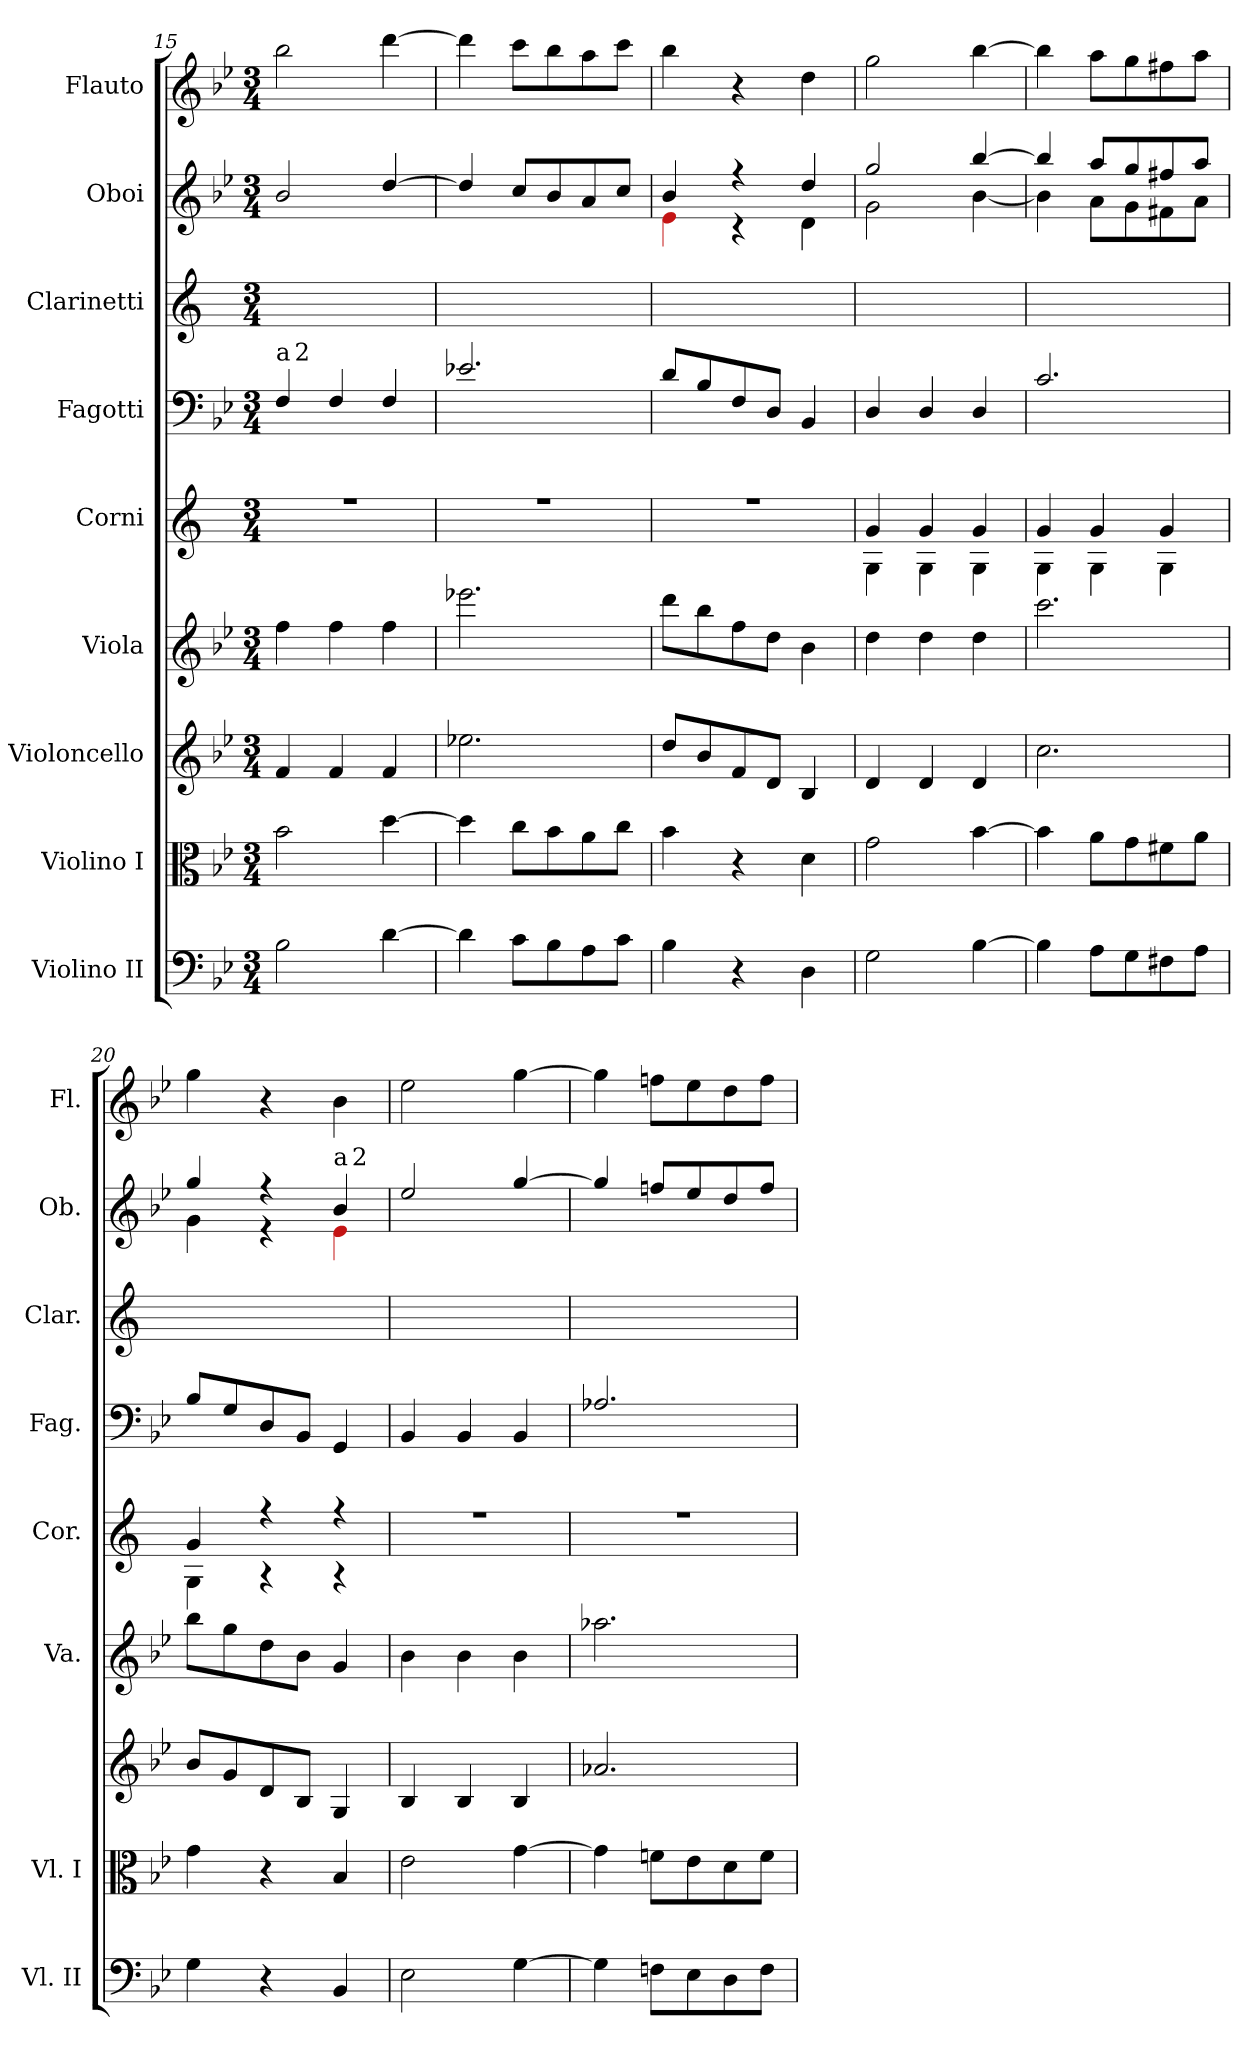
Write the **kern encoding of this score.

**kern	**kern	**kern	**kern	**kern	**kern	**kern	**kern	**kern
*part9	*part8	*part7	*part6	*part5	*part4	*part3	*part2	*part1
*staff9	*staff8	*staff7	*staff6	*staff5	*staff4	*staff3	*staff2	*staff1
*I"Violino II	*I"Violino I	*I"Violoncello	*I"Viola	*I"Corni	*I"Fagotti	*I"Clarinetti	*I"Oboi	*I"Flauto
*I'Vl. II	*I'Vl. I	*	*I'Va.	*I'Cor.	*I'Fag.	*I'Clar.	*I'Ob.	*I'Fl.
*clefF4	*clefC3	*clefG2	*clefG2	*clefG2	*clefF4	*clefG2	*clefG2	*clefG2
*	*	*	*	*ITrd3c5	*	*ITrd1c2	*	*
*k[b-e-]	*k[b-e-]	*k[b-e-]	*k[b-e-]	*k[f#]	*k[b-e-]	*k[b-e-]	*k[b-e-]	*k[b-e-]
*g:	*g:	*g:	*g:	*	*g:	*	*g:	*g:
*M3/4	*M3/4	*M3/4	*M3/4	*M3/4	*M3/4	*M3/4	*M3/4	*M3/4
=15	=15	=15	=15	=15	=15	=15	=15	=15
*	*	*	*	*^	*^	*	*^	*
!	!	!	!	!	!	!LO:TX:a:t=a 2	!	!	!	!	!
2B-	2b-	4f	4ff	2.r	2.ryy	4F	2.ryy	2.ryy	2b-	2.ryy	2bb-
.	.	4f	4ff	.	.	4F	.	.	.	.	.
[4d	[4dd	4f	4ff	.	.	4F	.	.	[4dd	.	[4ddd
=16	=16	=16	=16	=16	=16	=16	=16	=16	=16	=16	=16
4d]	4dd]	2.ee-X	2.eee-X	2.r	2.ryy	2.e-X	2.ryy	2.ryy	4dd]	2.ryy	4ddd]
8cL	8ccL	.	.	.	.	.	.	.	8ccL	.	8cccL
8B-	8b-	.	.	.	.	.	.	.	8b-	.	8bb-
8A	8a	.	.	.	.	.	.	.	8a	.	8aa
8cJ	8ccJ	.	.	.	.	.	.	.	8ccJ	.	8cccJ
=17	=17	=17	=17	=17	=17	=17	=17	=17	=17	=17	=17
4B-	4b-	8ddL	8dddL	2.r	2.ryy	8dL	2.ryy	2.ryy	4b-	4Re	4bb-
.	.	8b-	8bb-	.	.	8B-	.	.	.	.	.
4r	4r	8f	8ff	.	.	8F	.	.	4r	4r	4r
.	.	8dJ	8ddJ	.	.	8DJ	.	.	.	.	.
4D	4d	4B-	4b-	.	.	4BB-	.	.	4dd	4d	4dd
=18	=18	=18	=18	=18	=18	=18	=18	=18	=18	=18	=18
2G	2g	4d	4dd	4d	4D	4D	2.ryy	2.ryy	2gg	2g	2gg
.	.	4d	4dd	4d	4D	4D	.	.	.	.	.
[4B-	[4b-	4d	4dd	4d	4D	4D	.	.	[4bb-	[4b-	[4bb-
=19	=19	=19	=19	=19	=19	=19	=19	=19	=19	=19	=19
4B-]	4b-]	2.cc	2.ccc	4d	4D	2.c	2.ryy	2.ryy	4bb-]	4b-]	4bb-]
8AL	8aL	.	.	4d	4D	.	.	.	8aaL	8aL	8aaL
8G	8g	.	.	.	.	.	.	.	8gg	8g	8gg
8F#X	8f#X	.	.	4d	4D	.	.	.	8ff#X	8f#X	8ff#X
8AJ	8aJ	.	.	.	.	.	.	.	8aaJ	8aJ	8aaJ
=20	=20	=20	=20	=20	=20	=20	=20	=20	=20	=20	=20
4G	4g	8b-L	8bb-L	4d	4D	8B-L	2.ryy	2.ryy	4gg	4g	4gg
.	.	8g	8gg	.	.	8G	.	.	.	.	.
4r	4r	8d	8dd	4r	4r	8D	.	.	4r	4r	4r
.	.	8B-J	8b-J	.	.	8BB-J	.	.	.	.	.
!	!	!	!	!	!	!	!	!	!LO:TX:a:t=a 2	!	!
4BB-	4B-	4G	4g	4r	4r	4GG	.	.	4b-	4Re	4b-
=21	=21	=21	=21	=21	=21	=21	=21	=21	=21	=21	=21
2E-	2e-	4B-	4b-	2.r	2.ryy	4BB-	2.ryy	2.ryy	2ee-	2.ryy	2ee-
.	.	4B-	4b-	.	.	4BB-	.	.	.	.	.
[4G	[4g	4B-	4b-	.	.	4BB-	.	.	[4gg	.	[4gg
!!LO:LB:g=z
=22	=22	=22	=22	=22	=22	=22	=22	=22	=22	=22	=22
4G]	4g]	2.a-X	2.aa-X	2.r	2.ryy	2.A-X	2.ryy	2.ryy	4gg]	2.ryy	4gg]
8FnL	8fnL	.	.	.	.	.	.	.	8ffnL	.	8ffnL
8E-	8e-	.	.	.	.	.	.	.	8ee-	.	8ee-
8D	8d	.	.	.	.	.	.	.	8dd	.	8dd
8FJ	8fJ	.	.	.	.	.	.	.	8ffJ	.	8ffJ
*	*	*	*	*v	*v	*	*	*	*v	*v	*
*	*	*	*	*	*v	*v	*	*	*
=	=	=	=	=	=	=	=	=
*-	*-	*-	*-	*-	*-	*-	*-	*-
